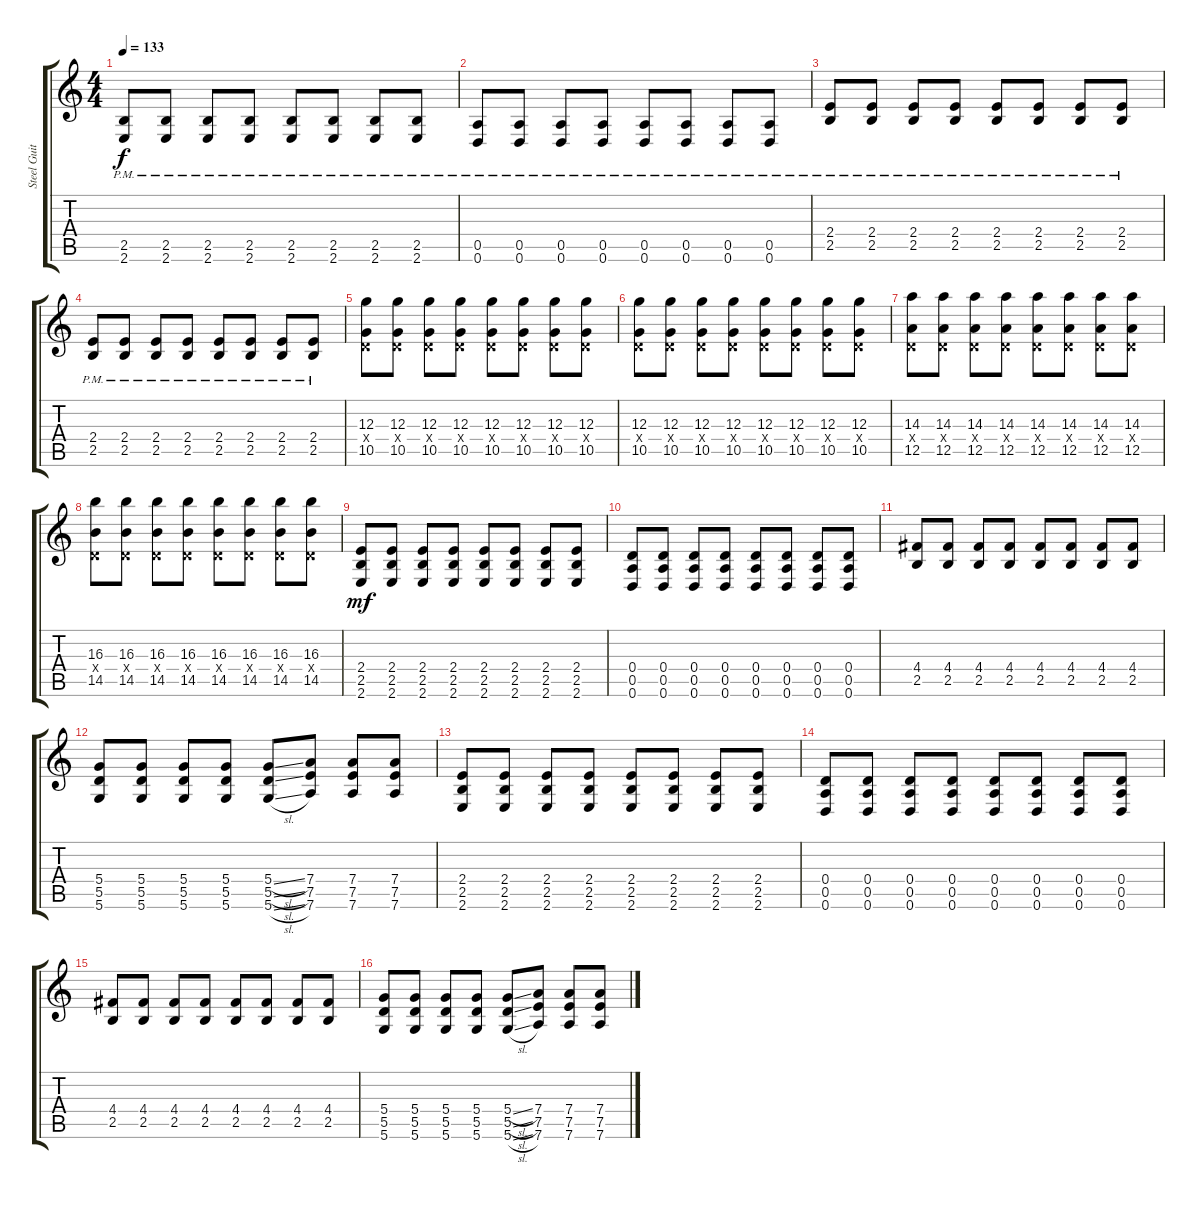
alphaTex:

\track ("Steel Guitar" "Steel Guit") {instrument acousticguitarsteel}
\staff {score tabs}
\tuning (E4 B3 G3 D3 A2 D2) {hide}
\ts (4 4)
\tempo 133
\clef g2
\ks c
(2.5{pm} 2.6{pm}).8{dy f} (2.5{pm} 2.6{pm}).8 (2.5{pm} 2.6{pm}).8 (2.5{pm} 2.6{pm}).8 (2.5{pm} 2.6{pm}).8 (2.5{pm} 2.6{pm}).8 (2.5{pm} 2.6{pm}).8 (2.5{pm} 2.6{pm}).8 |
(0.5{pm} 0.6{pm}).8 (0.5{pm} 0.6{pm}).8 (0.5{pm} 0.6{pm}).8 (0.5{pm} 0.6{pm}).8 (0.5{pm} 0.6{pm}).8 (0.5{pm} 0.6{pm}).8 (0.5{pm} 0.6{pm}).8 (0.5{pm} 0.6{pm}).8 |
(2.4{pm} 2.5{pm}).8 (2.4{pm} 2.5{pm}).8 (2.4{pm} 2.5{pm}).8 (2.4{pm} 2.5{pm}).8 (2.4{pm} 2.5{pm}).8 (2.4{pm} 2.5{pm}).8 (2.4{pm} 2.5{pm}).8 (2.4{pm} 2.5{pm}).8 |
(2.4{pm} 2.5{pm}).8 (2.4{pm} 2.5{pm}).8 (2.4{pm} 2.5{pm}).8 (2.4{pm} 2.5{pm}).8 (2.4{pm} 2.5{pm}).8 (2.4{pm} 2.5{pm}).8 (2.4{pm} 2.5{pm}).8 (2.4{pm} 2.5{pm}).8 |
(12.3 0.4{x} 10.5).8 (12.3 0.4{x} 10.5).8 (12.3 0.4{x} 10.5).8 (12.3 0.4{x} 10.5).8 (12.3 0.4{x} 10.5).8 (12.3 0.4{x} 10.5).8 (12.3 0.4{x} 10.5).8 (12.3 0.4{x} 10.5).8 |
(12.3 0.4{x} 10.5).8 (12.3 0.4{x} 10.5).8 (12.3 0.4{x} 10.5).8 (12.3 0.4{x} 10.5).8 (12.3 0.4{x} 10.5).8 (12.3 0.4{x} 10.5).8 (12.3 0.4{x} 10.5).8 (12.3 0.4{x} 10.5).8 |
(14.3 0.4{x} 12.5).8 (14.3 0.4{x} 12.5).8 (14.3 0.4{x} 12.5).8 (14.3 0.4{x} 12.5).8 (14.3 0.4{x} 12.5).8 (14.3 0.4{x} 12.5).8 (14.3 0.4{x} 12.5).8 (14.3 0.4{x} 12.5).8 |
(16.3 0.4{x} 14.5).8 (16.3 0.4{x} 14.5).8 (16.3 0.4{x} 14.5).8 (16.3 0.4{x} 14.5).8 (16.3 0.4{x} 14.5).8 (16.3 0.4{x} 14.5).8 (16.3 0.4{x} 14.5).8 (16.3 0.4{x} 14.5).8 |
(2.4 2.5 2.6).8{dy mf} (2.4 2.5 2.6).8 (2.4 2.5 2.6).8 (2.4 2.5 2.6).8 (2.4 2.5 2.6).8 (2.4 2.5 2.6).8 (2.4 2.5 2.6).8 (2.4 2.5 2.6).8 |
(0.4 0.5 0.6).8 (0.4 0.5 0.6).8 (0.4 0.5 0.6).8 (0.4 0.5 0.6).8 (0.4 0.5 0.6).8 (0.4 0.5 0.6).8 (0.4 0.5 0.6).8 (0.4 0.5 0.6).8 |
(4.4 2.5).8 (4.4 2.5).8 (4.4 2.5).8 (4.4 2.5).8 (4.4 2.5).8 (4.4 2.5).8 (4.4 2.5).8 (4.4 2.5).8 |
(5.4 5.5 5.6).8 (5.4 5.5 5.6).8 (5.4 5.5 5.6).8 (5.4 5.5 5.6).8 (5.4{sl} 5.5{sl} 5.6{sl}).8 (7.4 7.5 7.6).8 (7.4 7.5 7.6).8 (7.4 7.5 7.6).8 |
(2.4 2.5 2.6).8 (2.4 2.5 2.6).8 (2.4 2.5 2.6).8 (2.4 2.5 2.6).8 (2.4 2.5 2.6).8 (2.4 2.5 2.6).8 (2.4 2.5 2.6).8 (2.4 2.5 2.6).8 |
(0.4 0.5 0.6).8 (0.4 0.5 0.6).8 (0.4 0.5 0.6).8 (0.4 0.5 0.6).8 (0.4 0.5 0.6).8 (0.4 0.5 0.6).8 (0.4 0.5 0.6).8 (0.4 0.5 0.6).8 |
(4.4 2.5).8 (4.4 2.5).8 (4.4 2.5).8 (4.4 2.5).8 (4.4 2.5).8 (4.4 2.5).8 (4.4 2.5).8 (4.4 2.5).8 |
(5.4 5.5 5.6).8 (5.4 5.5 5.6).8 (5.4 5.5 5.6).8 (5.4 5.5 5.6).8 (5.4{sl} 5.5{sl} 5.6{sl}).8 (7.4 7.5 7.6).8 (7.4 7.5 7.6).8 (7.4 7.5 7.6).8
